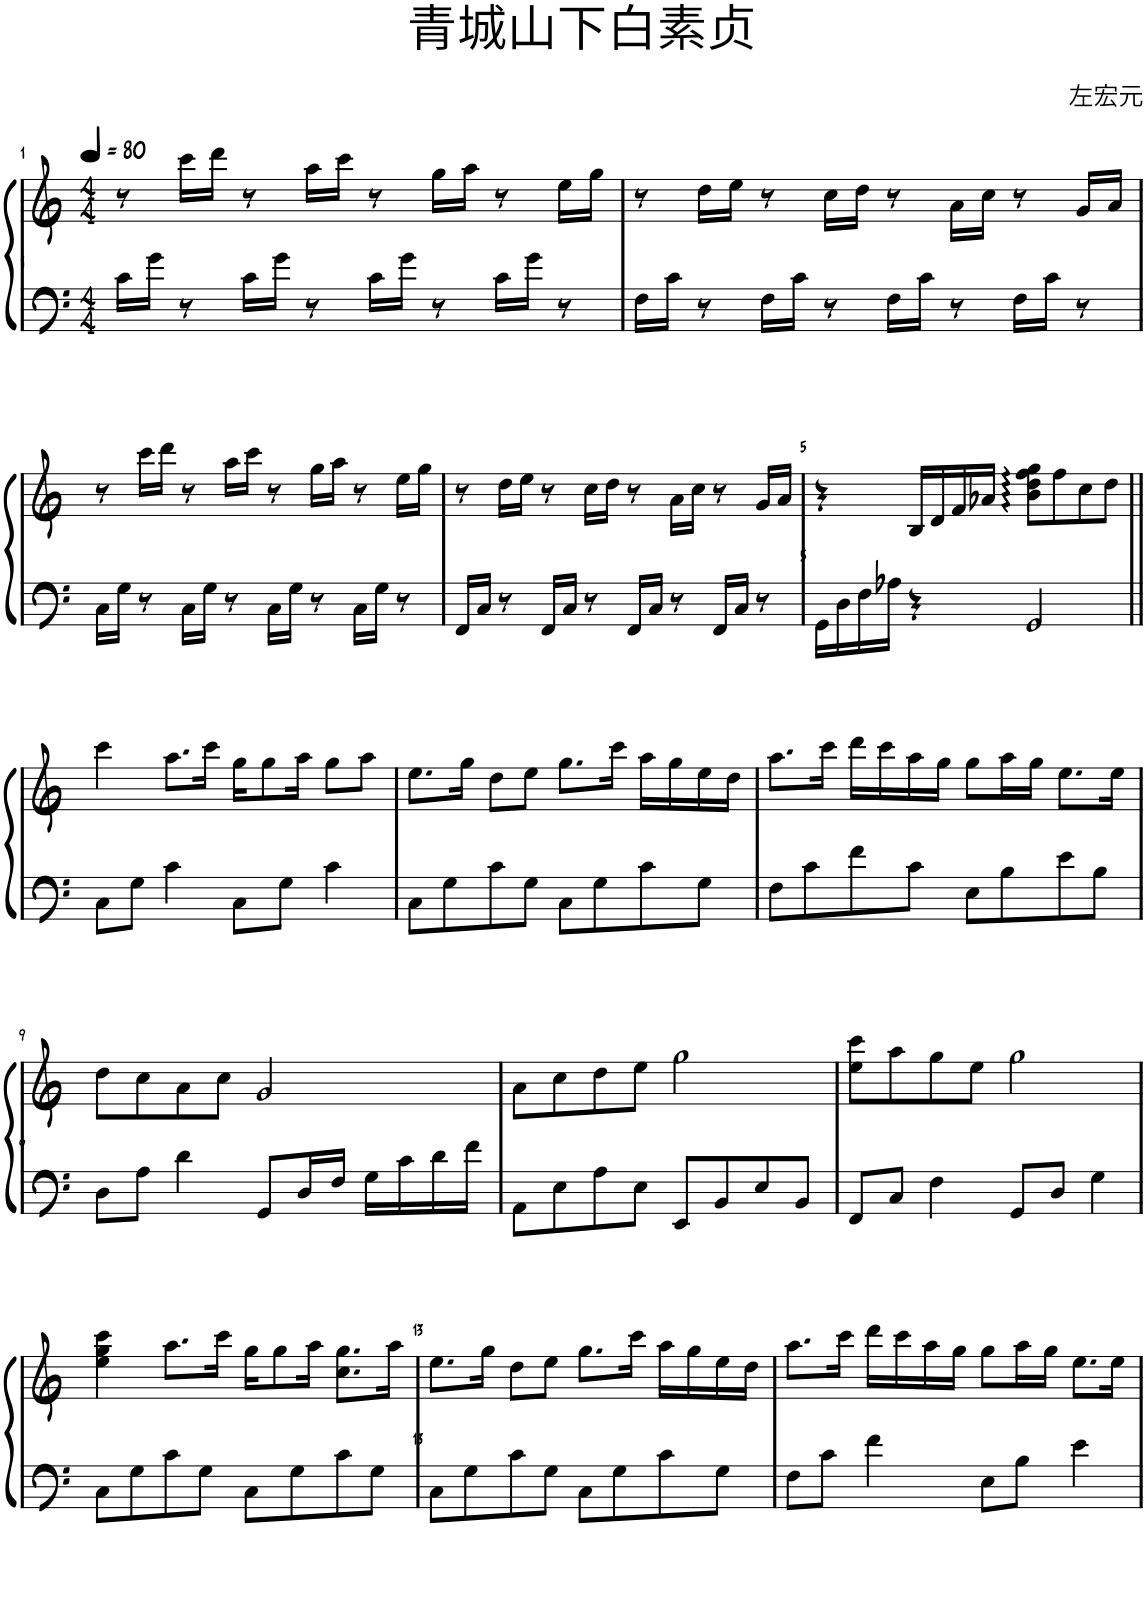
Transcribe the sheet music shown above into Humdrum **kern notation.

**kern	**kern
*part1	*part1
*staff2	*staff1
*I"钢琴	*
*clefF4	*clefG2
*k[]	*k[]
*M4/4	*M4/4
*MM80	*MM80
=1	=1
16c\LL	8r
16g\JJ	.
8r	16ccc\LL
.	16ddd\JJ
16c\LL	8r
16g\JJ	.
8r	16aa\LL
.	16ccc\JJ
16c\LL	8r
16g\JJ	.
8r	16gg\LL
.	16aa\JJ
16c\LL	8r
16g\JJ	.
8r	16ee\LL
.	16gg\JJ
=2	=2
16F\LL	8r
16c\JJ	.
8r	16dd\LL
.	16ee\JJ
16F\LL	8r
16c\JJ	.
8r	16cc\LL
.	16dd\JJ
16F\LL	8r
16c\JJ	.
8r	16a\LL
.	16cc\JJ
16F\LL	8r
16c\JJ	.
8r	16g/LL
.	16a/JJ
!!LO:LB:g=z
=3	=3
16C\LL	8r
16G\JJ	.
8r	16ccc\LL
.	16ddd\JJ
16C\LL	8r
16G\JJ	.
8r	16aa\LL
.	16ccc\JJ
16C\LL	8r
16G\JJ	.
8r	16gg\LL
.	16aa\JJ
16C\LL	8r
16G\JJ	.
8r	16ee\LL
.	16gg\JJ
=4	=4
16FF/LL	8r
16C/JJ	.
8r	16dd\LL
.	16ee\JJ
16FF/LL	8r
16C/JJ	.
8r	16cc\LL
.	16dd\JJ
16FF/LL	8r
16C/JJ	.
8r	16a\LL
.	16cc\JJ
16FF/LL	8r
16C/JJ	.
8r	16g/LL
.	16a/JJ
=5	=5
16GG\LL	4r
16D\	.
16F\	.
16A-X\JJ	.
4r	16B/LL
.	16d/
.	16f/
.	16a-X/JJ
2GG/	8b\ 8dd\ 8ff\ 8gg\L
.	8ff\
.	8cc\
.	8dd\J
!!LO:LB:g=z
=6||	=6||
8C\L	4ccc\
8G\J	.
4c\	8.aa\L
.	16ccc\Jk
8C\L	16gg\KL
.	8gg\
8G\J	.
.	16aa\Jk
4c\	8gg\L
.	8aa\J
=7	=7
8C\L	8.ee\L
8G\	.
.	16gg\Jk
8c\	8dd\L
8G\J	8ee\J
8C\L	8.gg\L
8G\	.
.	16ccc\Jk
8c\	16aa\LL
.	16gg\
8G\J	16ee\
.	16dd\JJ
=8	=8
8F\L	8.aa\L
8c\	.
.	16ccc\Jk
8f\	16ddd\LL
.	16ccc\
8c\J	16aa\
.	16gg\JJ
8E\L	8gg\L
8B\	16aa\L
.	16gg\JJ
8e\	8.ee\L
8B\J	.
.	16ee\Jk
!!LO:LB:g=z
=9	=9
8D\L	8dd\L
8A\J	8cc\
4d\	8a\
.	8cc\J
8GG/L	2g/
16D/L	.
16F/JJ	.
16G\LL	.
16c\	.
16d\	.
16f\JJ	.
=10	=10
8AA\L	8a\L
8E\	8cc\
8A\	8dd\
8E\J	8ee\J
8EE/L	2gg\
8BB/	.
8E/	.
8BB/J	.
=11	=11
8FF/L	8ee\ 8ccc\L
8C/J	8aa\
4F\	8gg\
.	8ee\J
8GG/L	2gg\
8D/J	.
4G\	.
!!LO:LB:g=z
=12	=12
8C\L	4ee\ 4gg\ 4ccc\
8G\	.
8c\	8.aa\L
8G\J	.
.	16ccc\Jk
8C\L	16gg\KL
.	8gg\
8G\	.
.	16aa\Jk
8c\	8.cc\ 8.gg\L
8G\J	.
.	16aa\Jk
=13	=13
8C\L	8.ee\L
8G\	.
.	16gg\Jk
8c\	8dd\L
8G\J	8ee\J
8C\L	8.gg\L
8G\	.
.	16ccc\Jk
8c\	16aa\LL
.	16gg\
8G\J	16ee\
.	16dd\JJ
=14	=14
8F\L	8.aa\L
8c\J	.
.	16ccc\Jk
4f\	16ddd\LL
.	16ccc\
.	16aa\
.	16gg\JJ
8E\L	8gg\L
8B\J	16aa\L
.	16gg\JJ
4e\	8.ee\L
.	16ee\Jk
=	=
*-	*-
